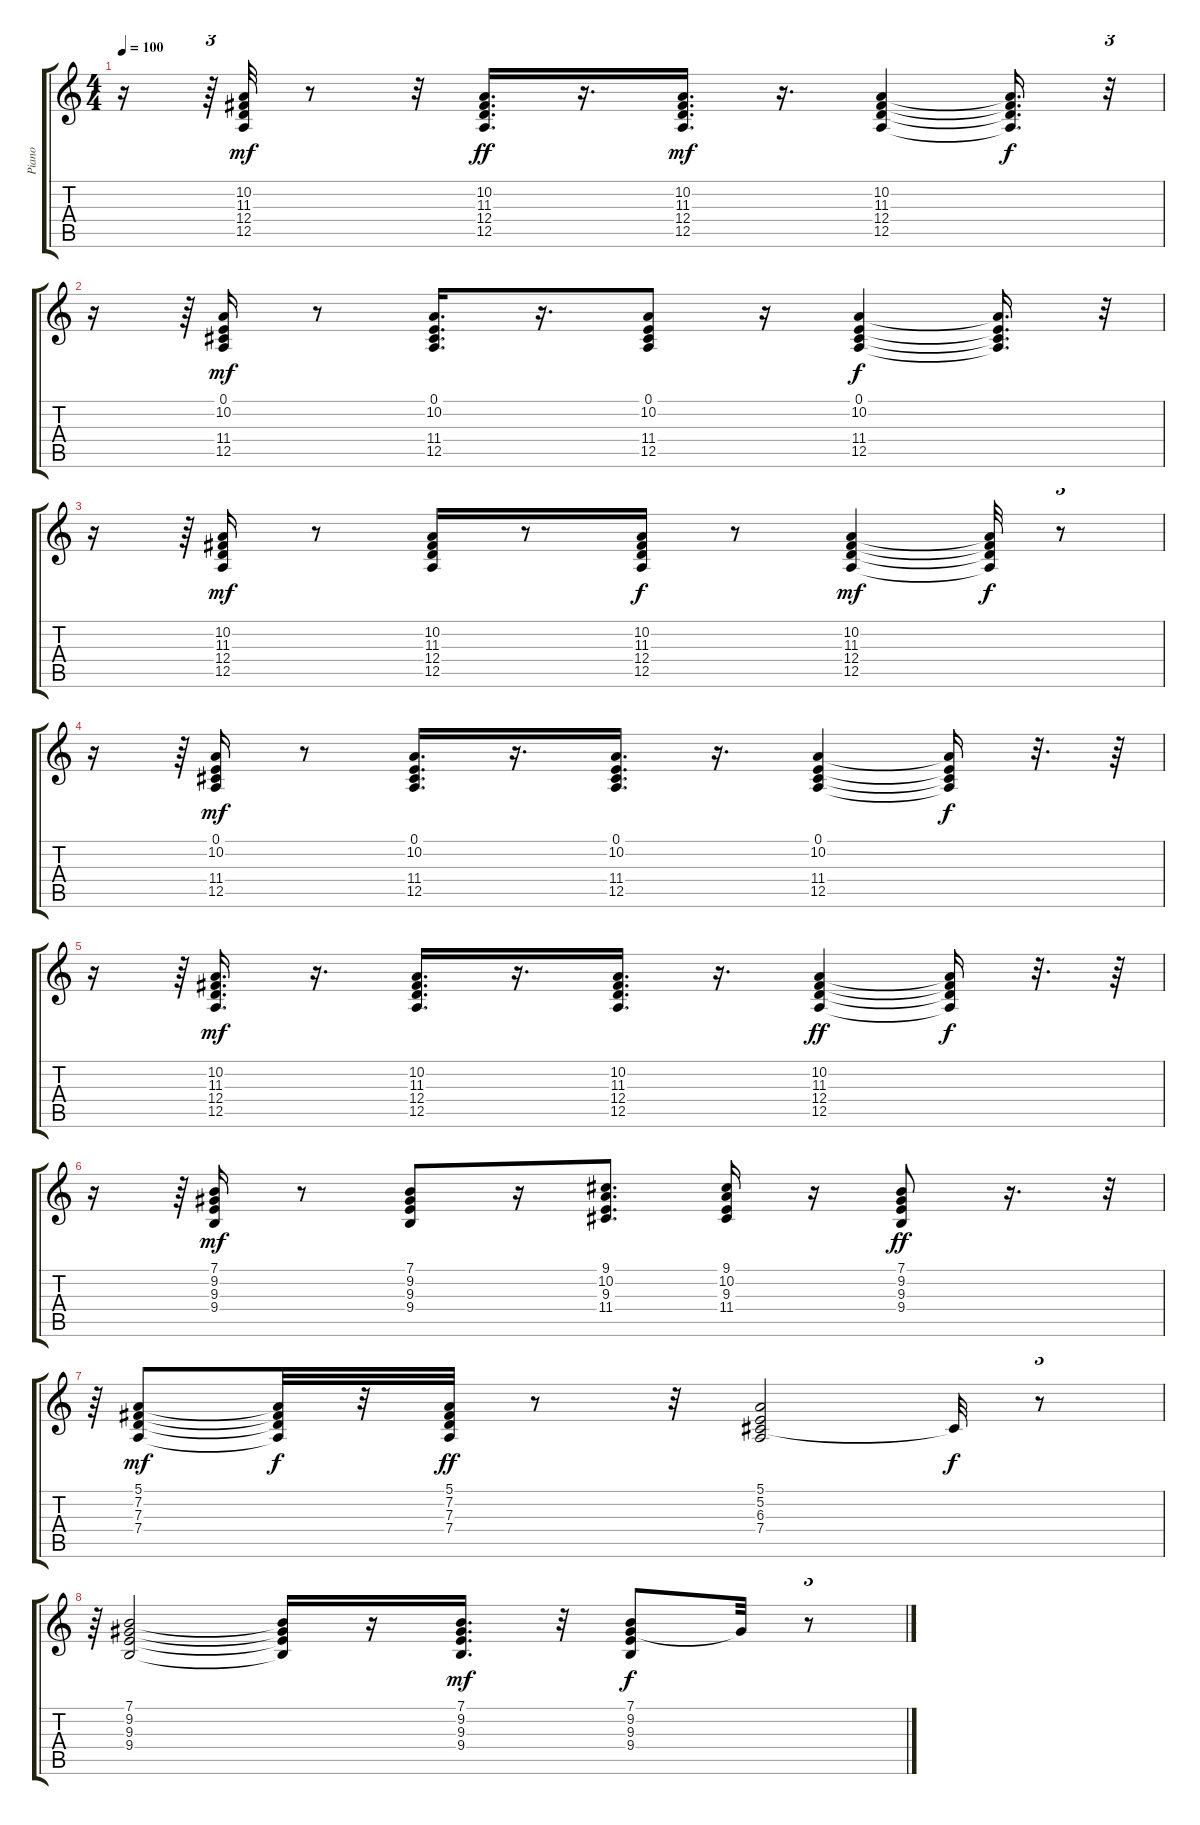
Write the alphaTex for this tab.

\track ("Piano" "Piano") {instrument brightacousticpiano}
\staff {score tabs}
\tuning (E4 B3 G3 D3 A2 E2) {hide}
\ts (4 4)
\tempo 100
\clef g2
\ks c
r.16{dy f} r.64{tu (3 2)} (10.2 11.3 12.4 12.5).32{dy mf} r.8 r.32 (10.2 11.3 12.4 12.5).16{d dy ff} r.16{d} (10.2 11.3 12.4 12.5).16{d dy mf} r.16{d} (10.2 11.3 12.4 12.5).4 (10.2{t} 11.3{t} 12.4{t} 12.5{t}).16{d dy f} r.32{tu (3 2)} |
r.16 r.64{tu (3 2)} (0.1 10.2 11.4 12.5).16{dy mf} r.8 (0.1 10.2 11.4 12.5).16{d} r.16{d} (0.1 10.2 11.4 12.5).8 r.16 (0.1 10.2 11.4 12.5).4{dy f} (0.1{t} 10.2{t} 11.4{t} 12.5{t}).16{d} r.32{tu (3 2)} |
r.16 r.64{tu (3 2)} (10.2 11.3 12.4 12.5).16{dy mf} r.8 (10.2 11.3 12.4 12.5).16 r.8 (10.2 11.3 12.4 12.5).16{dy f} r.8 (10.2 11.3 12.4 12.5).4{dy mf} (10.2{t} 11.3{t} 12.4{t} 12.5{t}).32{dy f} r.8{tu (3 2)} |
r.16 r.64{tu (3 2)} (0.1 10.2 11.4 12.5).16{dy mf} r.8 (0.1 10.2 11.4 12.5).16{d} r.16{d} (0.1 10.2 11.4 12.5).16{d} r.16{d} (0.1 10.2 11.4 12.5).4 (0.1{t} 10.2{t} 11.4{t} 12.5{t}).16{dy f} r.32{d} r.64 |
r.16 r.64{tu (3 2)} (10.2 11.3 12.4 12.5).16{d dy mf} r.16{d} (10.2 11.3 12.4 12.5).16{d} r.16{d} (10.2 11.3 12.4 12.5).16{d} r.16{d} (10.2 11.3 12.4 12.5).4{dy ff} (10.2{t} 11.3{t} 12.4{t} 12.5{t}).16{dy f} r.32{d} r.64 |
r.16 r.64{tu (3 2)} (7.1 9.2 9.3 9.4).16{dy mf} r.8 (7.1 9.2 9.3 9.4).8 r.16 (9.1 10.2 9.3 11.4).8{d} (9.1 10.2 9.3 11.4).16 r.16 (7.1 9.2 9.3 9.4).8{dy ff} r.16{d} r.32{tu (3 2)} |
r.64{tu (3 2)} (5.1 7.2 7.3 7.4).8{dy mf} (5.1{t} 7.2{t} 7.3{t} 7.4{t}).32{dy f} r.32 (5.1 7.2 7.3 7.4).32{dy ff} r.8 r.32 (5.1 5.2 6.3 7.4).2 6.3{t}.32{dy f} r.8{tu (3 2)} |
r.64{tu (3 2)} (7.1 9.2 9.3 9.4).2 (7.1{t} 9.2{t} 9.3{t} 9.4{t}).16 r.16 (7.1 9.2 9.3 9.4).16{d dy mf} r.32 (7.1 9.2 9.3 9.4).8{dy f} 9.2{t}.32 r.8{tu (3 2)}
